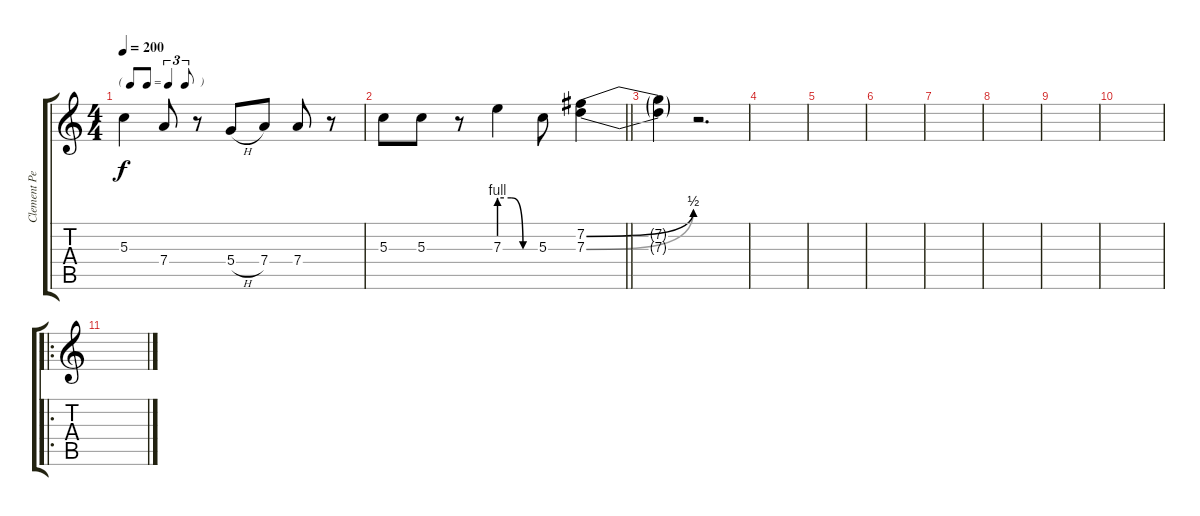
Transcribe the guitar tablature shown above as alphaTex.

\track ("Clement Peerens (solo)" "Clement Pe") {instrument distortionguitar}
\staff {score tabs}
\tuning (E4 B3 G3 D3 A2 E2) {hide}
\ts (4 4)
\tf triplet8th
\tempo 200
\clef g2
\ks c
5.3.4{dy f} 7.4.8 r.8 5.4{h}.8 7.4.8 7.4.8 r.8 |
\barLineRight lightlight
5.3.8 5.3.8 r.8 7.3{be (custom 0 4 20 4 40 0 60 0)}.4 5.3.8 (7.2{be (bend 0 0 60 2)} 7.3{be (bend 0 0 60 2)}).4 |
(7.2{t} 7.3{t}).4 r.2{d} |
|
|
|
|
|
|
|
\ro
